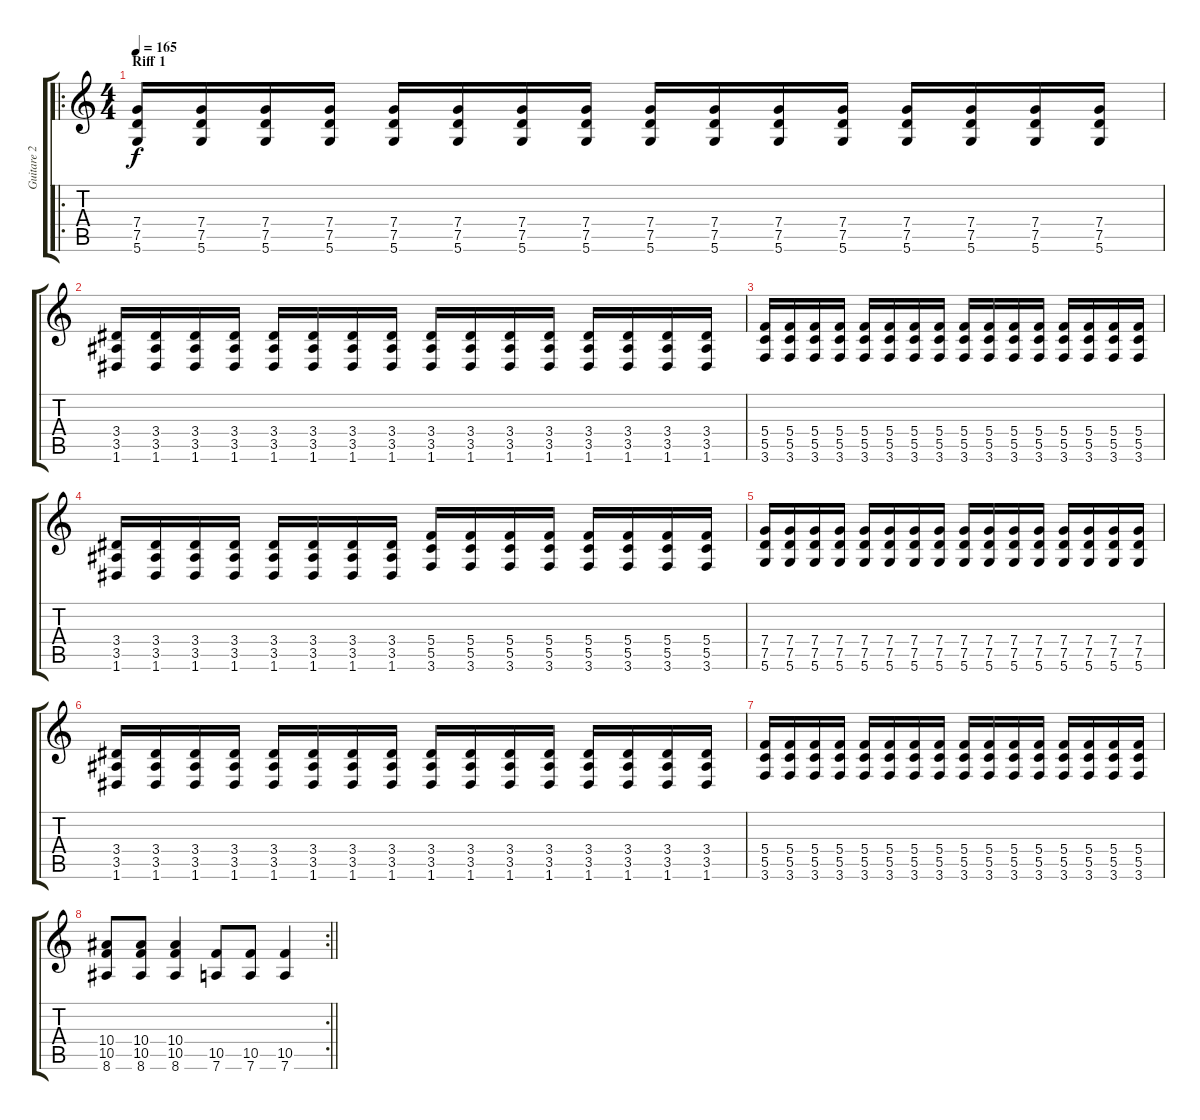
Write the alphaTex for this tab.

\track ("Guitare 2" "Guitare 2") {instrument distortionguitar}
\staff {score tabs}
\tuning (D4 A3 F3 C3 G2 D2) {hide}
\ro
\ts (4 4)
\section ("" "Riff 1")
\tempo 165
\clef g2
\ks c
(7.4 7.5 5.6).16{dy f} (7.4 7.5 5.6).16 (7.4 7.5 5.6).16 (7.4 7.5 5.6).16 (7.4 7.5 5.6).16 (7.4 7.5 5.6).16 (7.4 7.5 5.6).16 (7.4 7.5 5.6).16 (7.4 7.5 5.6).16 (7.4 7.5 5.6).16 (7.4 7.5 5.6).16 (7.4 7.5 5.6).16 (7.4 7.5 5.6).16 (7.4 7.5 5.6).16 (7.4 7.5 5.6).16 (7.4 7.5 5.6).16 |
(3.4 3.5 1.6).16 (3.4 3.5 1.6).16 (3.4 3.5 1.6).16 (3.4 3.5 1.6).16 (3.4 3.5 1.6).16 (3.4 3.5 1.6).16 (3.4 3.5 1.6).16 (3.4 3.5 1.6).16 (3.4 3.5 1.6).16 (3.4 3.5 1.6).16 (3.4 3.5 1.6).16 (3.4 3.5 1.6).16 (3.4 3.5 1.6).16 (3.4 3.5 1.6).16 (3.4 3.5 1.6).16 (3.4 3.5 1.6).16 |
(5.4 5.5 3.6).16 (5.4 5.5 3.6).16 (5.4 5.5 3.6).16 (5.4 5.5 3.6).16 (5.4 5.5 3.6).16 (5.4 5.5 3.6).16 (5.4 5.5 3.6).16 (5.4 5.5 3.6).16 (5.4 5.5 3.6).16 (5.4 5.5 3.6).16 (5.4 5.5 3.6).16 (5.4 5.5 3.6).16 (5.4 5.5 3.6).16 (5.4 5.5 3.6).16 (5.4 5.5 3.6).16 (5.4 5.5 3.6).16 |
(3.4 3.5 1.6).16 (3.4 3.5 1.6).16 (3.4 3.5 1.6).16 (3.4 3.5 1.6).16 (3.4 3.5 1.6).16 (3.4 3.5 1.6).16 (3.4 3.5 1.6).16 (3.4 3.5 1.6).16 (5.4 5.5 3.6).16 (5.4 5.5 3.6).16 (5.4 5.5 3.6).16 (5.4 5.5 3.6).16 (5.4 5.5 3.6).16 (5.4 5.5 3.6).16 (5.4 5.5 3.6).16 (5.4 5.5 3.6).16 |
(7.4 7.5 5.6).16 (7.4 7.5 5.6).16 (7.4 7.5 5.6).16 (7.4 7.5 5.6).16 (7.4 7.5 5.6).16 (7.4 7.5 5.6).16 (7.4 7.5 5.6).16 (7.4 7.5 5.6).16 (7.4 7.5 5.6).16 (7.4 7.5 5.6).16 (7.4 7.5 5.6).16 (7.4 7.5 5.6).16 (7.4 7.5 5.6).16 (7.4 7.5 5.6).16 (7.4 7.5 5.6).16 (7.4 7.5 5.6).16 |
(3.4 3.5 1.6).16 (3.4 3.5 1.6).16 (3.4 3.5 1.6).16 (3.4 3.5 1.6).16 (3.4 3.5 1.6).16 (3.4 3.5 1.6).16 (3.4 3.5 1.6).16 (3.4 3.5 1.6).16 (3.4 3.5 1.6).16 (3.4 3.5 1.6).16 (3.4 3.5 1.6).16 (3.4 3.5 1.6).16 (3.4 3.5 1.6).16 (3.4 3.5 1.6).16 (3.4 3.5 1.6).16 (3.4 3.5 1.6).16 |
(5.4 5.5 3.6).16 (5.4 5.5 3.6).16 (5.4 5.5 3.6).16 (5.4 5.5 3.6).16 (5.4 5.5 3.6).16 (5.4 5.5 3.6).16 (5.4 5.5 3.6).16 (5.4 5.5 3.6).16 (5.4 5.5 3.6).16 (5.4 5.5 3.6).16 (5.4 5.5 3.6).16 (5.4 5.5 3.6).16 (5.4 5.5 3.6).16 (5.4 5.5 3.6).16 (5.4 5.5 3.6).16 (5.4 5.5 3.6).16 |
\rc 2
\barLineRight lightlight
(10.4 10.5 8.6).8 (10.4 10.5 8.6).8 (10.4 10.5 8.6).4 (10.5 7.6).8 (10.5 7.6).8 (10.5 7.6).4
